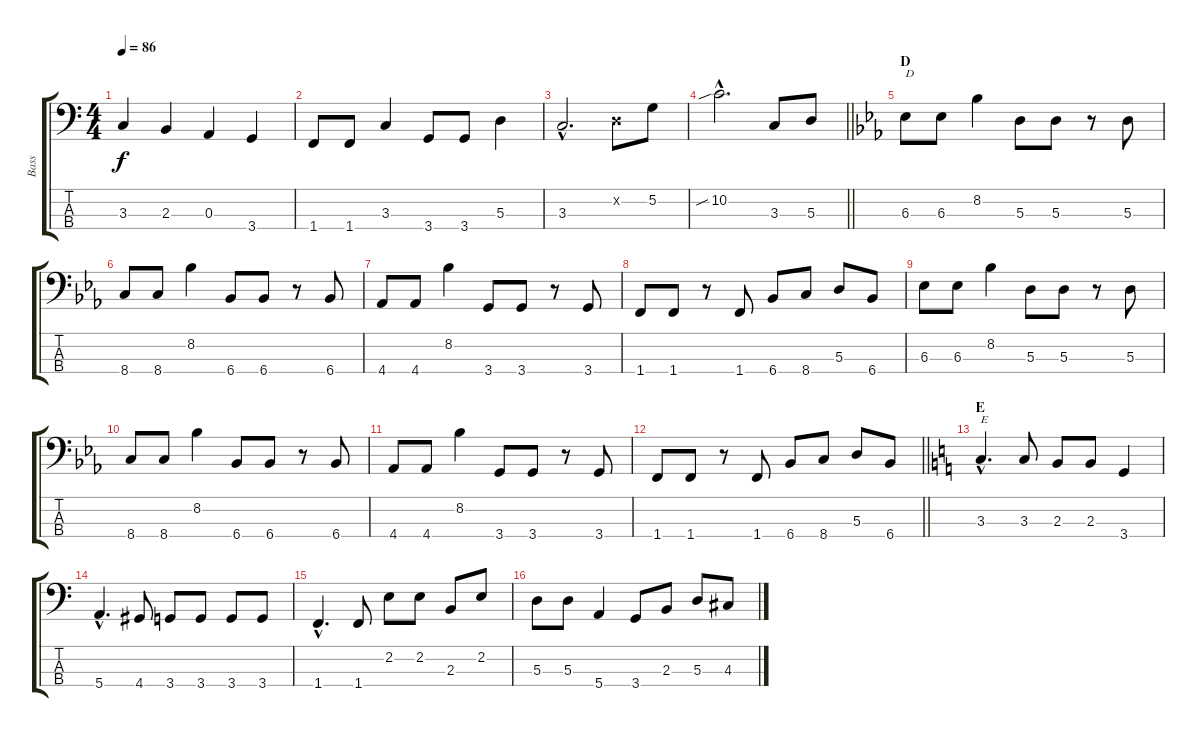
\track ("Bass" "Bass") {instrument electricbasspick}
\staff {score tabs}
\tuning (G2 D2 A1 E1) {hide}
\ts (4 4)
\tempo 86
\clef f4
\ks c
3.3.4{dy f} 2.3.4 0.3.4 3.4.4 |
1.4.8 1.4.8 3.3.4 3.4.8 3.4.8 5.3.4 |
3.3{hac}.2{d} 0.2{x}.8 5.2.8 |
\barLineRight lightlight
10.2{sib hac}.2{d} 3.3.8 5.3.8 |
\section ("" "D")
\ks eb
6.3.8{txt "D"} 6.3.8 8.2.4 5.3.8 5.3.8 r.8 5.3.8 |
8.4.8 8.4.8 8.2.4 6.4.8 6.4.8 r.8 6.4.8 |
4.4.8 4.4.8 8.2.4 3.4.8 3.4.8 r.8 3.4.8 |
1.4.8 1.4.8 r.8 1.4.8 6.4.8 8.4.8 5.3.8 6.4.8 |
6.3.8 6.3.8 8.2.4 5.3.8 5.3.8 r.8 5.3.8 |
8.4.8 8.4.8 8.2.4 6.4.8 6.4.8 r.8 6.4.8 |
4.4.8 4.4.8 8.2.4 3.4.8 3.4.8 r.8 3.4.8 |
\barLineRight lightlight
1.4.8 1.4.8 r.8 1.4.8 6.4.8 8.4.8 5.3.8 6.4.8 |
\section ("" "E")
\ks c
3.3{hac}.4{d txt "E"} 3.3.8 2.3.8 2.3.8 3.4.4 |
5.4{hac}.4{d} 4.4.8 3.4.8 3.4.8 3.4.8 3.4.8 |
1.4{hac}.4{d} 1.4.8 2.2.8 2.2.8 2.3.8 2.2.8 |
5.3.8 5.3.8 5.4.4 3.4.8 2.3.8 5.3.8 4.3.8
